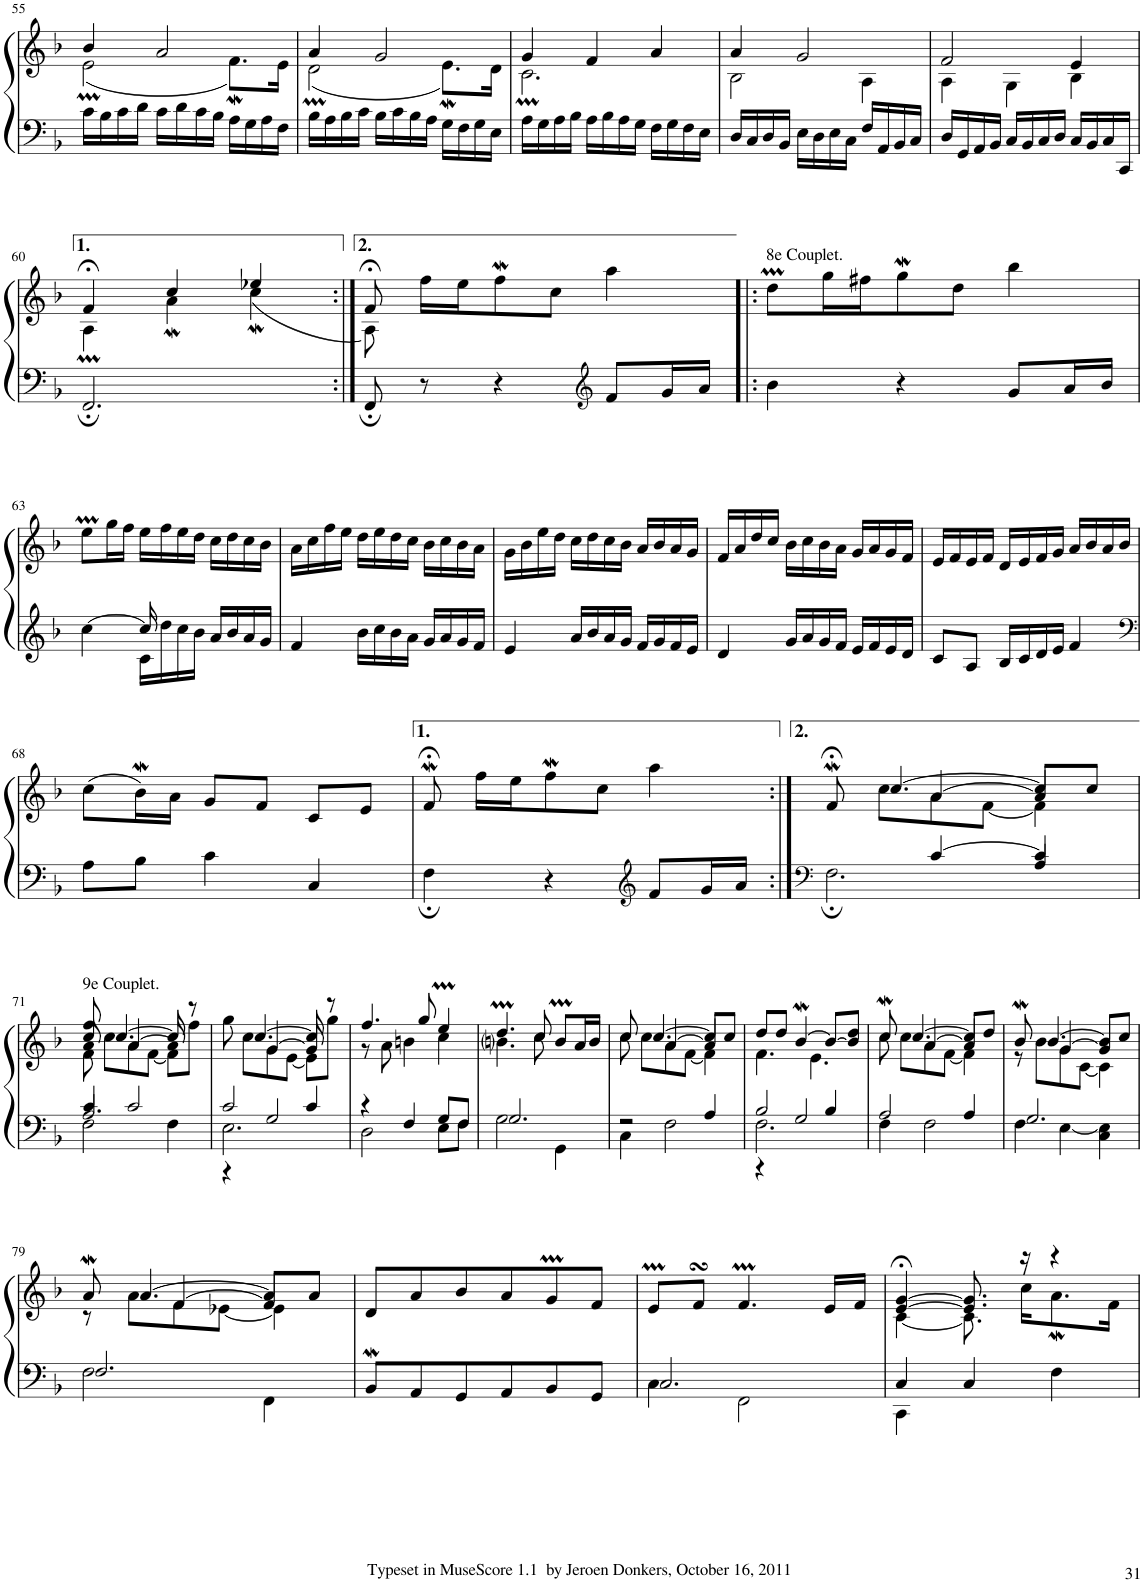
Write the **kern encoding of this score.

**kern	**kern
*part1	*part1
*staff2	*staff1
*I"Harpsichord	*
*I'Hpschd	*
!!LO:PB:g=z
*clefF4	*clefG2
*k[b-]	*k[b-]
*M3/4	*M3/4
=55	=55
*	*^
16c\LL	4b-/	(2em\
16B-\	.	.
16c\	.	.
16d\JJ	.	.
16c\LL	2a/	.
16d\	.	.
16c\	.	.
16B-\JJ	.	.
16A\LL	.	8.fw\L)
16G\	.	.
16A\	.	.
16F\JJ	.	16e\Jk
=56	=56	=56
16B-\LL	4a/	(2dM\
16A\	.	.
16B-\	.	.
16c\JJ	.	.
16B-\LL	2g/	.
16c\	.	.
16B-\	.	.
16A\JJ	.	.
16G\LL	.	8.eW\L)
16F\	.	.
16G\	.	.
16E\JJ	.	16d\Jk
=57	=57	=57
16A\LL	4g/	2.cM\
16G\	.	.
16A\	.	.
16B-\JJ	.	.
16A\LL	4f/	.
16B-\	.	.
16A\	.	.
16G\JJ	.	.
16F\LL	4a/	.
16G\	.	.
16F\	.	.
16E\JJ	.	.
=58	=58	=58
16D/LL	4a/	2B-\
16C/	.	.
16D/	.	.
16BB-/JJ	.	.
16E\LL	2g/	.
16D\	.	.
16E\	.	.
16C\JJ	.	.
16F/LL	.	4A\
16AA/	.	.
16BB-/	.	.
16C/JJ	.	.
=59	=59	=59
16D/LL	2f/	4A\
16GG/	.	.
16AA/	.	.
16BB-/JJ	.	.
16C/LL	.	4G\
16BB-/	.	.
16C/	.	.
16D/JJ	.	.
16C/LL	4e/	4B-\
16BB-/	.	.
16C/	.	.
16CC/JJ	.	.
!!LO:LB:g=z	!!
=60	=60	=60
2.FF;/	4f;</	4Am\
.	4cc/	4aW\
.	4ee-X/	(4ccW\
=61:|!	=61:|!	=61:|!
8FF;/	8f;</	8A\)
8r	16ff\LL	8ryy
.	16ee\J	.
4r	8ffw\	2ryy
.	8cc\J	.
*clefG2	*	*
8f/L	4aa\	.
16g/L	.	.
16a/JJ	.	.
*	*v	*v
=62!|:	=62!|:
!	!LO:TX:a:t=8e Couplet.
4b-\	8ddM\L
.	16gg\L
.	16ff#X\J
4r	8ggW\
.	8dd\J
8g/L	4bb-\
16a/L	.
16b-/JJ	.
!!LO:LB:g=z
=63	=63
*^	*
[4cc\	4ryy	8eem\L
.	.	16gg\L
.	.	16ff\JJ
16cc/]	16c\LL	16ee\LL
16ryy	16dd\	16ff\
8ryy	16cc\	16ee\
.	16b-\JJ	16dd\JJ
16a/LL	4ryy	16cc\LL
16b-/	.	16dd\
16a/	.	16cc\
16g/JJ	.	16b-\JJ
*v	*v	*
=64	=64
4f/	16a\LL
.	16cc\
.	16ff\
.	16ee\JJ
16b-\LL	16dd\LL
16cc\	16ee\
16b-\	16dd\
16a\JJ	16cc\JJ
16g/LL	16b-\LL
16a/	16cc\
16g/	16b-\
16f/JJ	16a\JJ
=65	=65
4e/	16g\LL
.	16b-\
.	16ee\
.	16dd\JJ
16a/LL	16cc\LL
16b-/	16dd\
16a/	16cc\
16g/JJ	16b-\JJ
16f/LL	16a/LL
16g/	16b-/
16f/	16a/
16e/JJ	16g/JJ
=66	=66
4d/	16f/LL
.	16a/
.	16dd/
.	16cc/JJ
16g/LL	16b-\LL
16a/	16cc\
16g/	16b-\
16f/JJ	16a\JJ
16e/LL	16g/LL
16f/	16a/
16e/	16g/
16d/JJ	16f/JJ
=67	=67
8c/L	16e/LL
.	16f/
8A/J	16e/
.	16f/JJ
16B-/LL	16d/LL
16c/	16e/
16d/	16f/
16e/JJ	16g/JJ
4f/	16a/LL
.	16b-/
.	16a/
.	16b-/JJ
!!LO:LB:g=z
=68	=68
*clefF4	*
8A\L	(8cc\L
8B-\J	16b-w\L)
.	16a\JJ
4c\	8g/L
.	8f/J
4C/	8c/L
.	8e/J
=69	=69
4F;\	8f;<w/
.	16ff\LL
.	16ee\J
4r	8ffw\
.	8cc\J
*clefG2	*
8f/L	4aa\
16g/L	.
16a/JJ	.
=70:|!	=70:|!
*clefF4	*
*^	*^
*	*^	*	*^
4ryy	2.F;\	2ryy	8f;<w/	8ryy	4ryy
.	.	.	[4.cc/	8cc\L	.
[4c/	.	.	.	8a\	[4a/
.	.	.	.	[8f\J	.
4c/]	.	4A/	8cc/L]	4f\]	4a/]
.	.	.	8cc/J	.	.
!!LO:LB:g=z	!!	!!
=71	=71	=71	=71	=71	=71
!	!	!	!LO:TX:a:t=9e Couplet.	!	!
4c/	2F\	2.A/	8cc/ 8ff/	8f\	8a
.	.	.	[4.cc/	8cc\L	8ryy
2c/	.	.	.	8a\	[4a/
.	.	.	.	[8f\J	.
.	4F\	.	8cc/]	8f\L]	8a]
.	.	.	8r	8ff\J	8ryy
=72	=72	=72	=72	=72	=72
2c/	2.E\	4r	8gg\	8ryy	8ryy
.	.	.	[4.cc/	8cc\L	8ryy
.	.	2G/	.	8g\	[4g/
.	.	.	.	[8e\J	.
4c/	.	.	8cc/]	8e\L]	8g/]
.	.	.	8r	8gg\J	8ryy
*	*v	*v	*	*	*
*	*	*	*v	*v
=73	=73	=73	=73
4r	2D\	4.ff/	8r
.	.	.	8a\
4F/	.	.	4bn\
.	.	8gg/	.
8G/L	8E\L	4eem/	4cc\
8F/J	8F\J	.	.
=74	=74	=74	=74
2.G/	2G\	4.ddM/	4.bni\
.	.	8cc/	8cc\
.	4GG\	8bm/L	4ryy
.	.	16a/L	.
.	.	16b/JJ	.
=75	=75	=75	=75
*	*	*	*^
2r	4C\	8cc/	8cc\	4ryy
.	.	[4.cc/	8cc\L	.
.	2F\	.	8a\	[4a/
.	.	.	[8f\J	.
4A/	.	8cc/L]	4f\]	4a/]
.	.	8cc/J	.	.
*	*	*	*v	*v
=76	=76	=76	=76
*	*^	*	*
2B-/	2.F\	4r	8dd/L	4.f\
.	.	.	8dd/J	.
.	.	2G/	[4b-w/	.
.	.	.	.	4.e\
4B-/	.	.	8b-/L_	.
.	.	.	8b-/] 8dd/J	.
*	*v	*v	*	*
=77	=77	=77	=77
*	*	*	*^
2A/	4F\	8ccW/	8cc\	4ryy
.	.	[4.cc/	8cc\L	.
.	2F\	.	8a\	[4a/
.	.	.	[8f\J	.
4A/	.	8cc/L]	4f\]	4a/]
.	.	8dd/J	.	.
=78	=78	=78	=78	=78
2.G/	4F\	8b-w/	8r	4ryy
.	.	[4.b-/	8b-\L	.
.	[4E\	.	8g\	[4g/
.	.	.	[8c\J	.
.	4C\ 4E\]	8b-/L]	4c\]	4g/]
.	.	8cc/J	.	.
!!LO:LB:g=z	!!	!!
=79	=79	=79	=79	=79
2.F/	2F\	8aW/	8r	4ryy
.	.	[4.a/	8a\L	.
.	.	.	8f\	[4f/
.	.	.	[8e-X\J	.
.	4FF\	8a/L]	4e-\]	4f/]
.	.	8a/J	.	.
*v	*v	*	*	*
*	*v	*v	*v
=80	=80
8BB-w/L	8d/L
8AA/	8a/
8GG/	8b-/
8AA/	8a/
8BB-/	8gM/
8GG/J	8f/J
=81	=81
*^	*
2.C/	4C\	8em/L
.	.	8fsSSs/J
.	2FF\	4.fM/
.	.	16e/LL
.	.	16f/JJ
=82	=82	=82
*	*	*^
4C/	4CC\	[4e/;< [4g/;<	[4c\
4C/	2ryy	8.e/] 8.g/]	8.c\]
.	.	16r	16cc\KL
4F\	.	4r	8.aW\
.	.	.	16f\Jk
*v	*v	*	*
*	*v	*v
=	=
*-	*-
